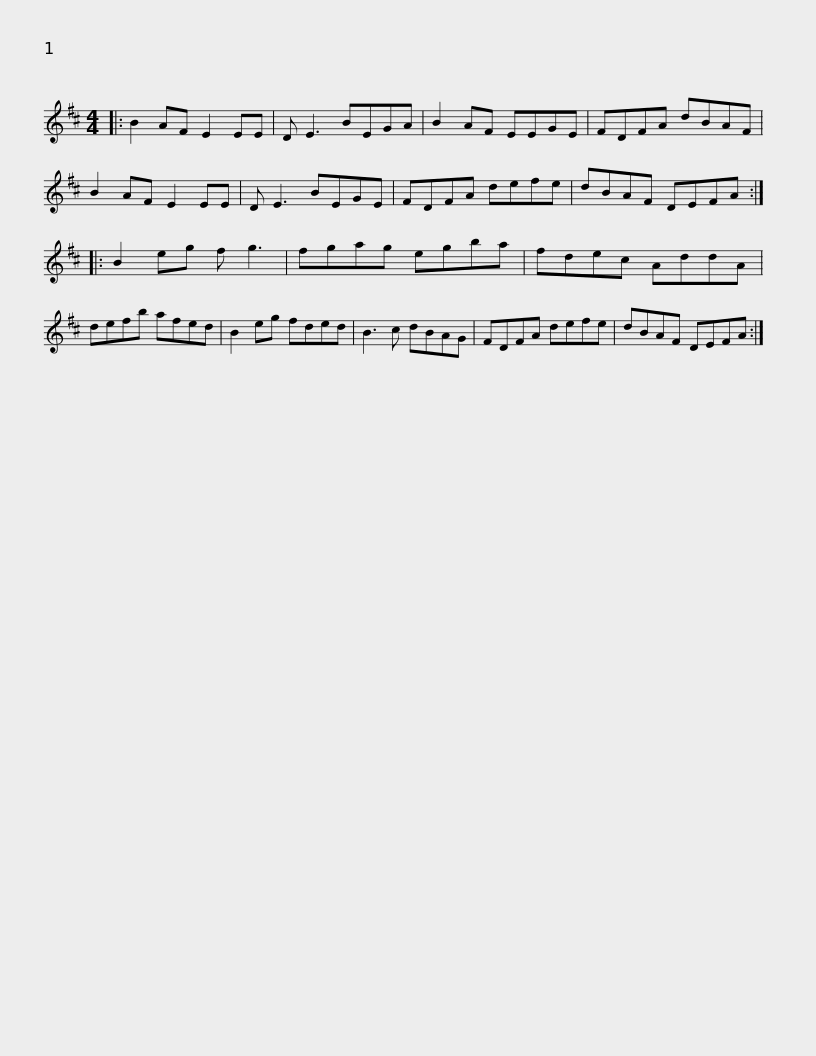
X:1
L:1/8
M:4/4
I:linebreak $
K:D
V:1 treble
V:1
|: B2 AF E2 EE | D E3 BEGA | B2 AF EEGE | FDFA dBAF | B2 AF E2 EE | %5
 D E3 BEGE |$ FDFA defe | dBAF DEFA :: B2 eg f g3 | fgag egba | %10
 fdec AddA |$ defb afed | B2 eg fded | B3 c dBAG | FDFA defe | %15
 dBAF DEFA :| %16
